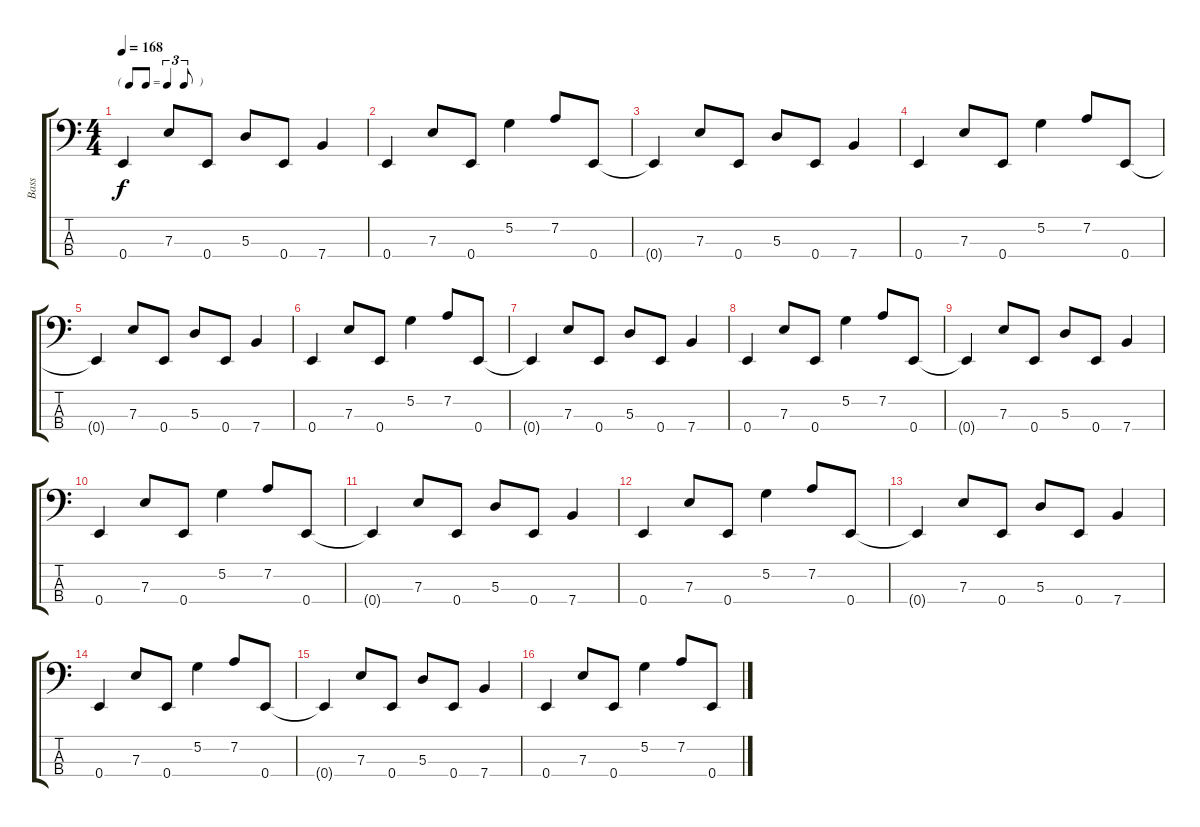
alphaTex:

\track ("Bass" "Bass") {instrument electricbassfinger}
\staff {score tabs}
\tuning (G2 D2 A1 E1) {hide}
\ts (4 4)
\tf triplet8th
\tempo 168
\clef f4
\ks c
0.4{t}.4{dy f} 7.3.8 0.4.8 5.3.8 0.4.8 7.4.4 |
0.4.4 7.3.8 0.4.8 5.2.4 7.2.8 0.4.8 |
0.4{t}.4 7.3.8 0.4.8 5.3.8 0.4.8 7.4.4 |
0.4.4 7.3.8 0.4.8 5.2.4 7.2.8 0.4.8 |
0.4{t}.4 7.3.8 0.4.8 5.3.8 0.4.8 7.4.4 |
0.4.4 7.3.8 0.4.8 5.2.4 7.2.8 0.4.8 |
0.4{t}.4 7.3.8 0.4.8 5.3.8 0.4.8 7.4.4 |
0.4.4 7.3.8 0.4.8 5.2.4 7.2.8 0.4.8 |
0.4{t}.4 7.3.8 0.4.8 5.3.8 0.4.8 7.4.4 |
0.4.4 7.3.8 0.4.8 5.2.4 7.2.8 0.4.8 |
0.4{t}.4 7.3.8 0.4.8 5.3.8 0.4.8 7.4.4 |
0.4.4 7.3.8 0.4.8 5.2.4 7.2.8 0.4.8 |
0.4{t}.4 7.3.8 0.4.8 5.3.8 0.4.8 7.4.4 |
0.4.4 7.3.8 0.4.8 5.2.4 7.2.8 0.4.8 |
0.4{t}.4 7.3.8 0.4.8 5.3.8 0.4.8 7.4.4 |
0.4.4 7.3.8 0.4.8 5.2.4 7.2.8 0.4.8
